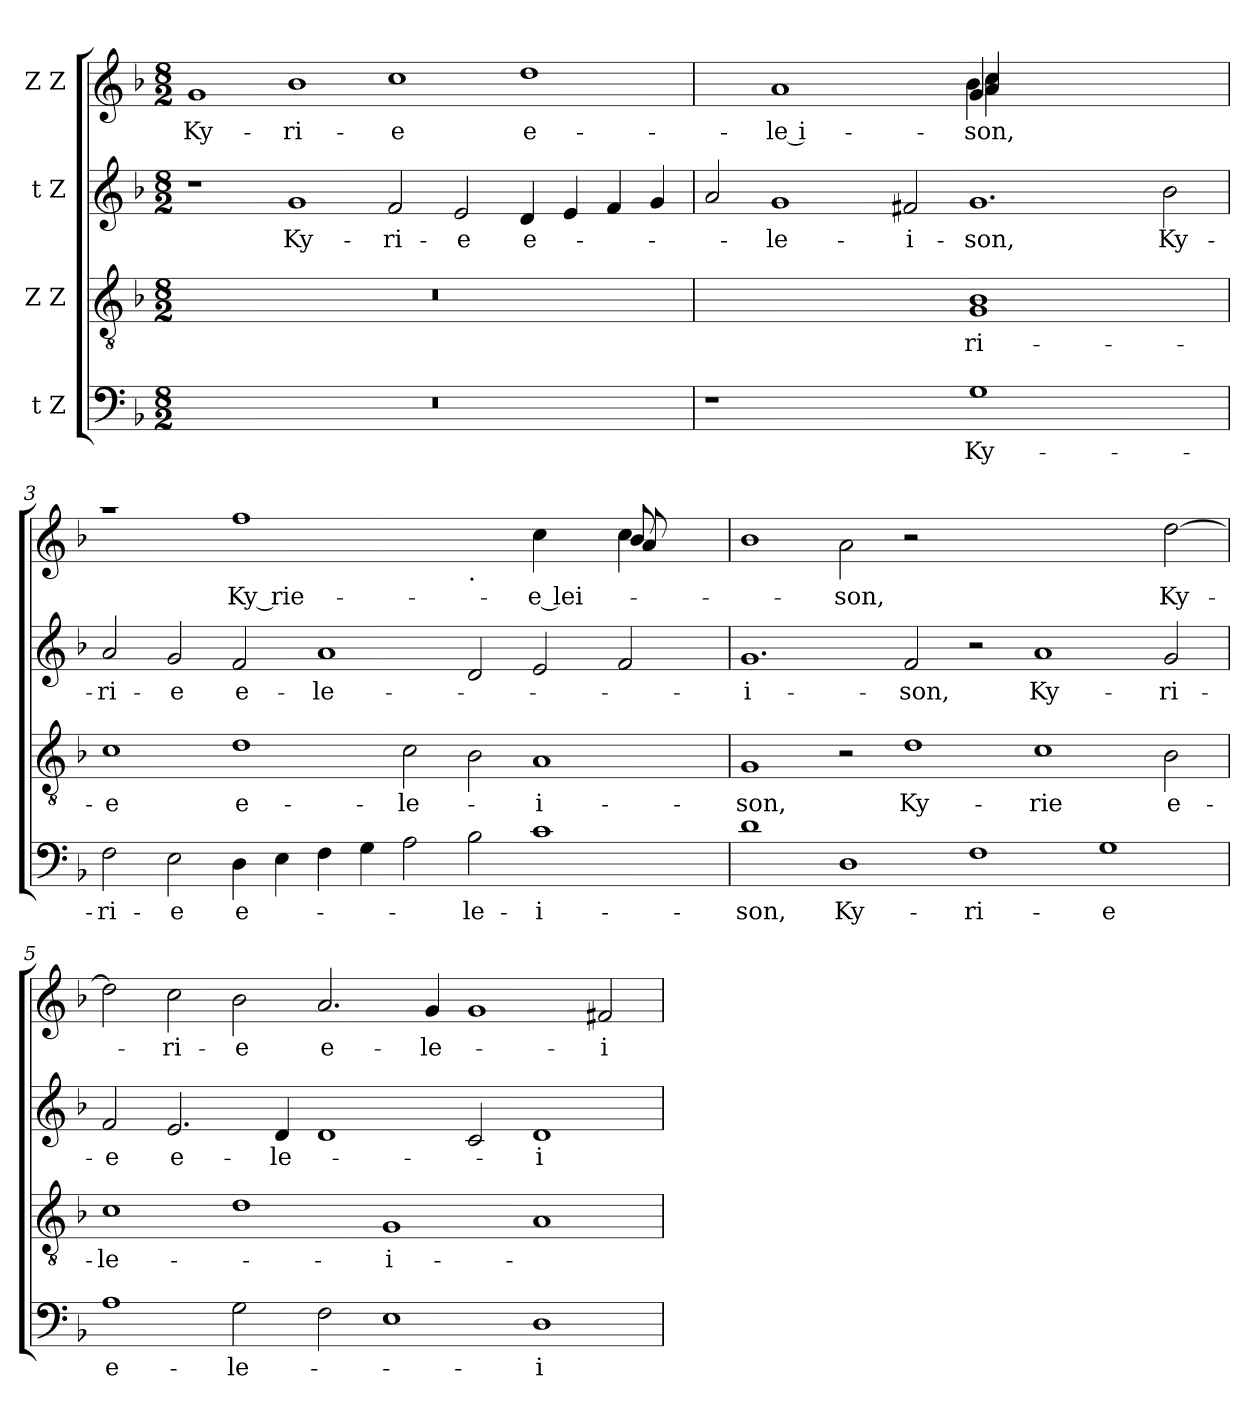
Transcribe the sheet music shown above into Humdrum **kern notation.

**kern	**text	**kern	**text	**kern	**text	**kern	**text
*part4	*part4	*part3	*part3	*part2	*part2	*part1	*part1
*staff4	*staff4	*staff3	*staff3	*staff2	*staff2	*staff1	*staff1
*I"t Z	*	*I"Z Z	*	*I"t Z	*	*I"Z Z	*
*clefF4	*	*clefGv2	*	*clefG2	*	*clefG2	*
*k[b-]	*	*k[b-]	*	*k[b-]	*	*k[b-]	*
*F:	*	*F:	*	*F:	*	*F:	*
*M8/2	*	*M8/2	*	*M8/2	*	*M8/2	*
=1	=1	=1	=1	=1	=1	=1	=1
!	!	!	!	!	!	!	!LO:LY:b
00r	.	00r	.	1r	.	1g	Ky-
!	!	!	!	!	!LO:LY:b	!	!LO:LY:b
.	.	.	.	1g	Ky-	1b-	-ri-
!	!	!	!	!	!LO:LY:b	!	!LO:LY:b:rj
.	.	.	.	2f/	-ri-	1cc	-e
!	!	!	!	!	!LO:LY:b	!	!
.	.	.	.	2e/	-e	.	.
!	!	!	!	!	!LO:LY:b	!	!LO:LY:b:rj
.	.	.	.	4d/	e-	1dd	e-
.	.	.	.	4e/	.	.	.
.	.	.	.	4f/	.	.	.
.	.	.	.	4g/	.	.	.
=2	=2	=2	=2	=2	=2	=2	=2
*	*	*	*	*	*	*^	*
*	*	*	*	*	*	*	*^	*
*	*	*	*	*	*	*	*	*^	*
1r	.	0ryy	.	2a/	.	2ryy	0ryy	0ryy	0ryy	.
!	!	!	!	!	!LO:LY:b	!	!	!	!	!LO:LY:b:rj
.	.	.	.	1g	-le-	1a	.	.	.	-le i-
1ryy	.	.	.	.	.	.	.	.	.	.
!	!	!	!	!	!LO:LY:b	!	!	!	!	!
.	.	.	.	2f#/	-i-	2ryy	.	.	.	.
!	!LO:LY:b	!	!LO:LY:b	!	!LO:LY:b	!	!	!	!	!LO:LY:b
1G	Ky-	1G 1B-	-ri-	1.g	-son,	4g/	4a/	4b-\	4cc\	-son,
.	.	.	.	.	.	1..ryy	1..ryy	1..ryy	1..ryy	.
1ryy	.	1ryy	.	.	.	.	.	.	.	.
!	!	!	!	!	!LO:LY:b	!	!	!	!	!
.	.	.	.	2b-\	Ky-	.	.	.	.	.
*	*	*	*	*	*	*v	*v	*v	*v	*
=3	=3	=3	=3	=3	=3	=3	=3
!	!LO:LY:b	!	!LO:LY:b:rj	!	!LO:LY:b	!	!
*	*	*	*	*	*	*^	*
*	*	*	*	*	*	*	*^	*
2F\	-ri-	1c	-e	2a/	-ri-	1raa	2%7ryy	2%7ryy	.
!	!LO:LY:b	!	!	!	!LO:LY:b	!	!	!	!
2E\	-e	.	.	2g/	-e	.	.	.	.
!	!LO:LY:b	!	!LO:LY:b:rj	!	!LO:LY:b	!	!	!	!LO:LY:b
4D\	e-	1d	e-	2f/	e-	1ff	.	.	Ky rie-
4E\	.	.	.	.	.	.	.	.	.
!	!	!	!	!	!LO:LY:b	!	!	!	!
4F\	.	.	.	1a	-le-	.	.	.	.
4G\	.	.	.	.	.	.	.	.	.
!	!	!	!LO:LY:b	!	!	!	!	!	!
2A\	.	2c\	-le-	.	.	2ryy	.	.	.
!	!	!	!	!	!	!LO:TX:b:t=.	!	!	!
!	!LO:LY:b	!	!	!	!	!	!	!	!
2B-\	-le-	2B-\	.	2d/	.	2ryy	.	.	.
!	!LO:LY:b:rj	!	!LO:LY:b:rj	!	!	!	!	!	!LO:LY:b:rj
1c	-i-	1A	-i-	2e/	.	4cc\	.	.	-e lei-
.	.	.	.	.	.	4ryy	.	.	.
.	.	.	.	2f/	.	4cc\	8b-/	8a/	.
.	.	.	.	.	.	.	4ryy	4ryy	.
.	.	.	.	.	.	4ryy	.	.	.
.	.	.	.	.	.	.	8ryy	8ryy	.
!!LO:LB:g=z
=4	=4	=4	=4	=4	=4	=4	=4	=4	=4
!	!LO:LY:b	!	!LO:LY:b	!	!LO:LY:b:rj	!	!	!	!
*	*	*	*	*	*	*v	*v	*v	*
1d	-son,	1G	-son,	1.g	-i-	1b-	.
!	!LO:LY:b	!	!	!	!	!	!LO:LY:b
1D	Ky-	2r	.	.	.	2a\	-son,
!	!	!	!LO:LY:b	!	!LO:LY:b	!	!
.	.	1d	Ky-	2f/	-son,	2r	.
!	!LO:LY:b	!	!	!	!	!	!
1F	-ri-	.	.	2r	.	1.ryy	.
!	!	!	!LO:LY:b	!	!LO:LY:b	!	!
.	.	1c	-rie	1a	Ky-	.	.
!	!LO:LY:b:rj	!	!	!	!	!	!
1G	-e	.	.	.	.	.	.
!	!	!	!LO:LY:b	!	!LO:LY:b	!	!LO:LY:b
.	.	2B-\	e-	2g/	-ri-	[>2dd\	Ky-
=5	=5	=5	=5	=5	=5	=5	=5
!	!LO:LY:b:rj	!	!LO:LY:b	!	!LO:LY:b	!	!
1A	e-	1c	-le-	2f/	-e	2dd\]	.
!	!	!	!	!	!LO:LY:b	!	!LO:LY:b
.	.	.	.	2.e/	e-	2cc\	-ri-
!	!LO:LY:b	!	!	!	!	!	!LO:LY:b
2G\	-le-	1d	.	.	.	2b-\	-e
!	!	!	!	!	!LO:LY:b	!	!
.	.	.	.	4d/	-le-	.	.
!	!	!	!	!	!	!	!LO:LY:b
2F\	.	.	.	1d	.	2.a/	e-
!	!	!	!LO:LY:b:rj	!	!	!	!
1E	.	1G	-i-	.	.	.	.
!	!	!	!	!	!	!	!LO:LY:b
.	.	.	.	.	.	4g/	-le-
.	.	.	.	2c/	.	1g	.
!	!LO:LY:b:rj	!	!	!	!LO:LY:b:rj	!	!
1D	-i-	1A	.	1d	-i-	.	.
!	!	!	!	!	!	!	!LO:LY:b
.	.	.	.	.	.	2f#/	-i-
=	=	=	=	=	=	=	=
*-	*-	*-	*-	*-	*-	*-	*-
